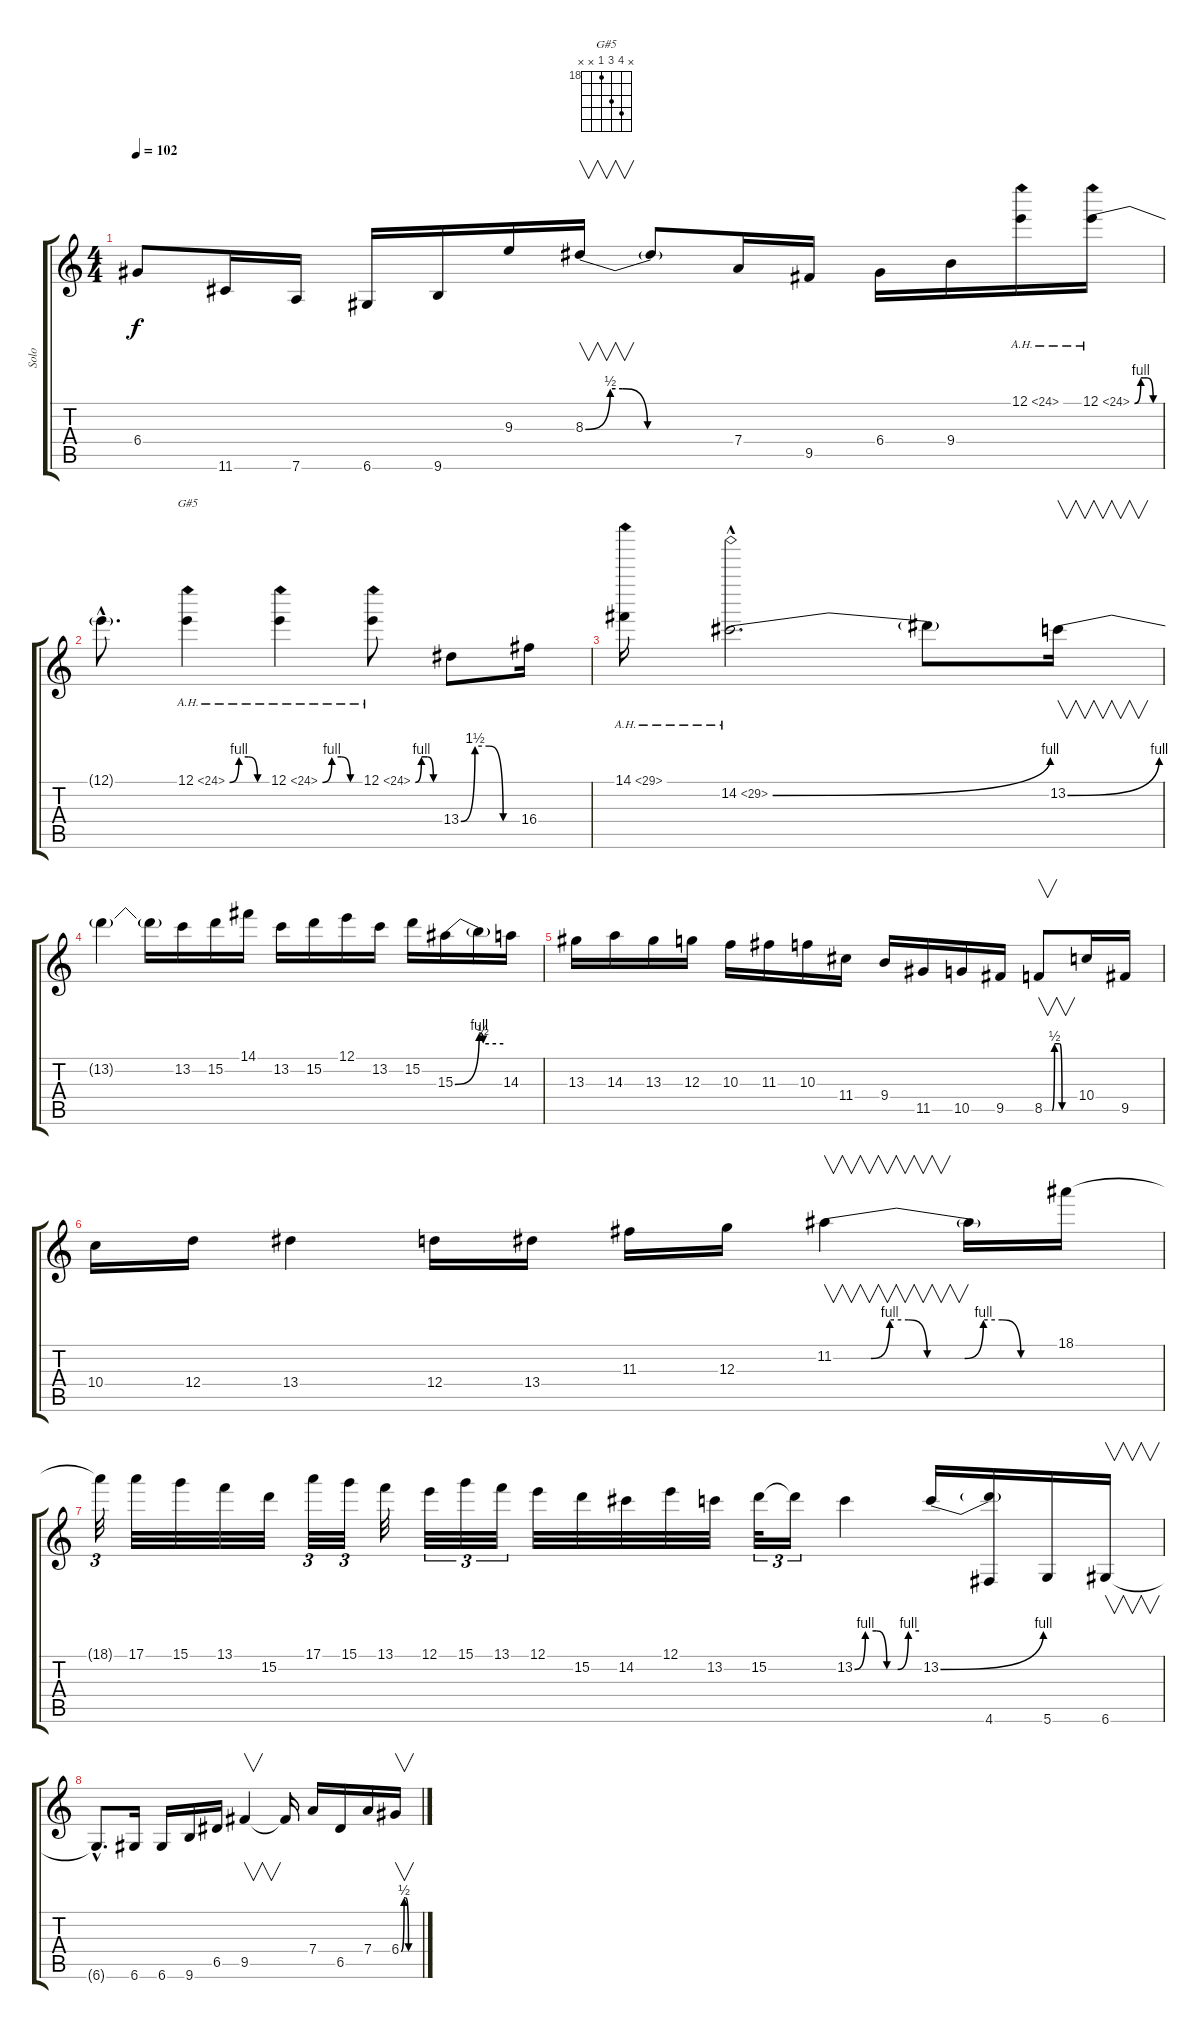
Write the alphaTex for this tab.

\track ("Solo" "Solo") {instrument overdrivenguitar}
\staff {score tabs}
\tuning (E4 B3 G3 D3 A2 D2) {hide}
\chord ("G#5" x 21 20 18 x x) {firstfret 18}
\ts (4 4)
\tempo 102
\clef g2
\ks c
6.4{t}.8{dy f} 11.6.16 7.6.16 6.6.16 9.6.16 9.3.16 8.3{be (custom 0 0 10 2 15 2 25 0 45 0 60 0)}.16{v} 8.3{t}.8 7.4.16 9.5.16 6.4.16 9.4.16 12.1{ah 12}.16 12.1{be (custom 0 0 15 4 30 4 45 0 60 0) ah 12}.16 |
12.1{hac t}.8{d} 12.1{be (custom 0 0 15 4 30 4 45 0 60 0) ah 12}.4{ch "G#5"} 12.1{be (custom 0 0 15 4 30 4 45 0 60 0) ah 12}.4 12.1{be (custom 0 0 15 4 30 4 45 0 60 0) ah 12}.8 13.4{be (custom 0 0 15 6 30 6 45 0 60 0)}.8 16.4.16 |
14.1{ah 15}.16 14.2{be (bend 0 0 60 4) ah 15 hac}.2{d} 14.2{t}.8 13.2{be (bend 0 0 60 4)}.16{v} |
13.2{t}.4 13.2{t}.16 13.2.16 15.2.16 14.1.16 13.2.16 15.2.16 12.1.16 13.2.16 15.2.16 15.3{be (custom 0 0 30 4 35 2 60 2)}.16 15.3{t}.16 14.3.16 |
13.3.16 14.3.16 13.3.16 12.3.16 10.3.16 11.3.16 10.3.16 11.4.16 9.4.16 11.5.16 10.5.16 9.5.16 8.5{be (custom 0 0 15 0 20 2 30 2 35 0 45 0 60 0)}.8{v} 10.4.16 9.5.16 |
10.4.16 12.4.16 13.4.4 12.4.16 13.4.16 11.3.16 12.3.16 11.2{be (custom 0 0 5 0 10 0 15 4 20 4 25 0 35 0 40 4 45 4 50 0 60 0)}.4{v} 11.2{t}.16 18.1.16 |
18.1{t}.32{tu (3 2)} 17.1.32 15.1.32 13.1.32 15.2.32 17.1.32{tu (3 2)} 15.1.32{tu (3 2)} 13.1.32 12.1.32{tu (3 2)} 15.1.32{tu (3 2)} 13.1.32{tu (3 2)} 12.1.32 15.2.32 14.2.32 12.1.32 13.2.32 15.2.32{tu (3 2)} 15.2{t}.16{tu (3 2)} 13.2{be (custom 0 0 10 4 20 4 30 0 40 0 50 4 60 4)}.4 13.2{be (bend 0 0 60 4)}.16 (13.2{t} 4.6).16 5.6.16 6.6.16{v} |
6.6{hac t}.8{d} 6.6.16 6.6.16 9.6.16 6.5.16 9.5.4{v} 9.5{t}.16 7.4.16 6.5.16 7.4.16 6.4{be (custom 0 0 10 2 15 2 25 0 45 0 60 0)}.16{v}
